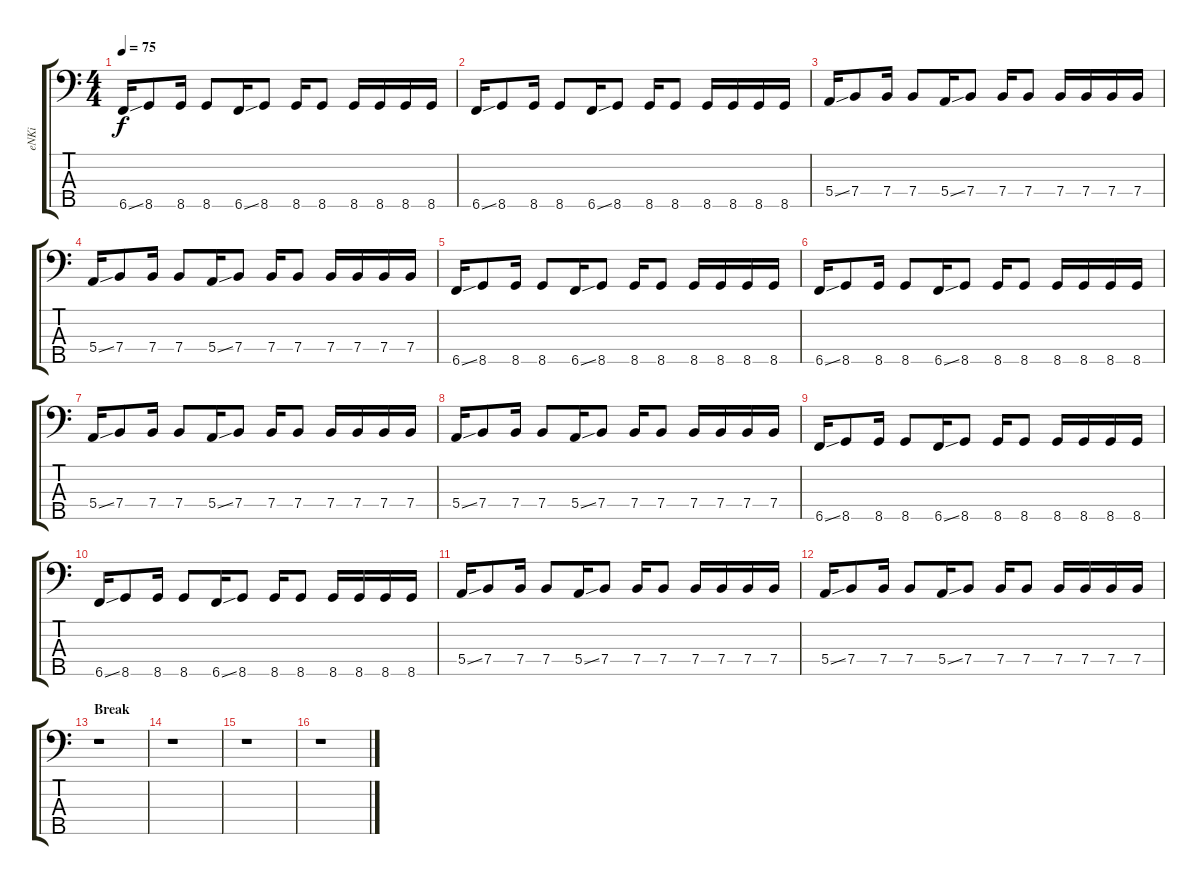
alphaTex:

\track ("eNKi" "eNKi") {instrument electricbassfinger}
\staff {score tabs}
\tuning (G2 D2 A1 E1 B0) {hide}
\ts (4 4)
\tempo 75
\clef f4
\ks c
6.5{ss}.16{dy f} 8.5.8 8.5.16 8.5.8 6.5{ss}.16 8.5.8 8.5.16 8.5.8 8.5.16 8.5.16 8.5.16 8.5.16 |
6.5{ss}.16 8.5.8 8.5.16 8.5.8 6.5{ss}.16 8.5.8 8.5.16 8.5.8 8.5.16 8.5.16 8.5.16 8.5.16 |
5.4{ss}.16 7.4.8 7.4.16 7.4.8 5.4{ss}.16 7.4.8 7.4.16 7.4.8 7.4.16 7.4.16 7.4.16 7.4.16 |
5.4{ss}.16 7.4.8 7.4.16 7.4.8 5.4{ss}.16 7.4.8 7.4.16 7.4.8 7.4.16 7.4.16 7.4.16 7.4.16 |
6.5{ss}.16 8.5.8 8.5.16 8.5.8 6.5{ss}.16 8.5.8 8.5.16 8.5.8 8.5.16 8.5.16 8.5.16 8.5.16 |
6.5{ss}.16 8.5.8 8.5.16 8.5.8 6.5{ss}.16 8.5.8 8.5.16 8.5.8 8.5.16 8.5.16 8.5.16 8.5.16 |
5.4{ss}.16 7.4.8 7.4.16 7.4.8 5.4{ss}.16 7.4.8 7.4.16 7.4.8 7.4.16 7.4.16 7.4.16 7.4.16 |
5.4{ss}.16 7.4.8 7.4.16 7.4.8 5.4{ss}.16 7.4.8 7.4.16 7.4.8 7.4.16 7.4.16 7.4.16 7.4.16 |
6.5{ss}.16 8.5.8 8.5.16 8.5.8 6.5{ss}.16 8.5.8 8.5.16 8.5.8 8.5.16 8.5.16 8.5.16 8.5.16 |
6.5{ss}.16 8.5.8 8.5.16 8.5.8 6.5{ss}.16 8.5.8 8.5.16 8.5.8 8.5.16 8.5.16 8.5.16 8.5.16 |
5.4{ss}.16 7.4.8 7.4.16 7.4.8 5.4{ss}.16 7.4.8 7.4.16 7.4.8 7.4.16 7.4.16 7.4.16 7.4.16 |
5.4{ss}.16 7.4.8 7.4.16 7.4.8 5.4{ss}.16 7.4.8 7.4.16 7.4.8 7.4.16 7.4.16 7.4.16 7.4.16 |
\section ("" "Break")
r.1 |
r.1 |
r.1 |
r.1
